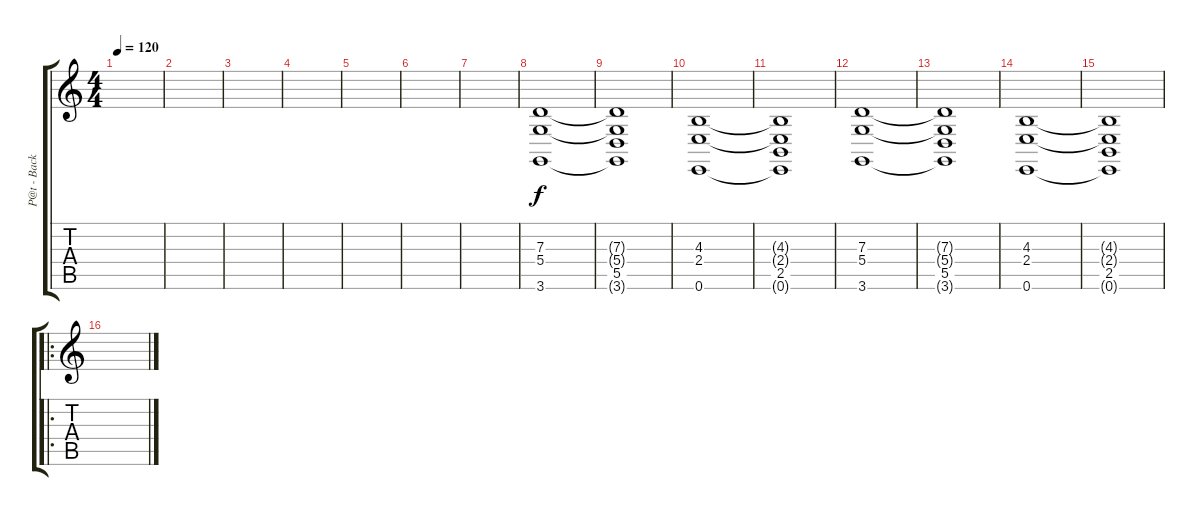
\track ("P@t - Back. Voc." "P@t - Back") {instrument choiraahs}
\staff {score tabs}
\tuning (E4 B3 G3 D3 A2 E2) {hide}
\ts (4 4)
\tempo 120
\clef g2
\ks c
|
|
|
|
|
|
|
(7.3 5.4 3.6).1 |
(7.3{t} 5.4{t} 5.5 3.6{t}).1 |
(4.3 2.4 0.6).1 |
(4.3{t} 2.4{t} 2.5 0.6{t}).1 |
(7.3 5.4 3.6).1 |
(7.3{t} 5.4{t} 5.5 3.6{t}).1 |
(4.3 2.4 0.6).1 |
(4.3{t} 2.4{t} 2.5 0.6{t}).1 |
\ro
